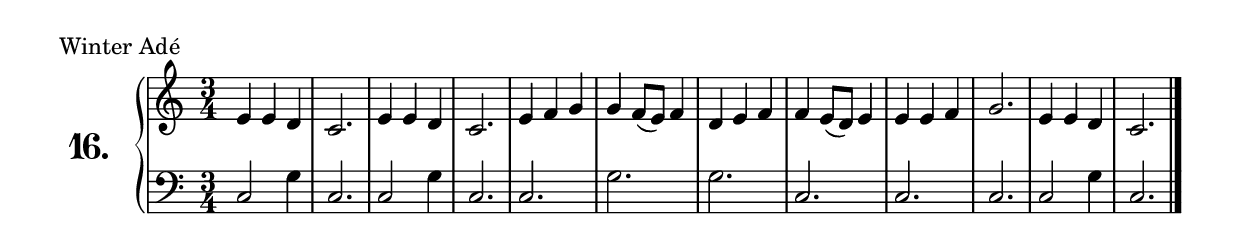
\version "2.18.2"

\score {
  \new PianoStaff  <<
    \set PianoStaff.instrumentName = \markup {
      \huge \bold \number "16." }

    \new Staff = "upper" \with {
      midiInstrument = #"acoustic grand" }

    \relative c' {
      \clef treble
      \key c \major
      \time 3/4

      e4 e d      | %01
      c2.         | %02
      e4 e d      | %03
      c2.         | %04
      e4 f g      | %05
      g f8( e) f4 | %06
      d e f       | %07
      f e8( d) e4 | %08
      e e f       | %09
      g2.         | %10
      e4 e d      | %11
      c2.         | %12
      \bar "|."
    }
    \new Staff = "lower" \with {
      midiInstrument = #"acoustic grand" }

    \relative c {
      \clef bass
      \key c \major
      \time 3/4

      c2 g'4 | %01
      c,2.   | %02
      c2 g'4 | %03
      c,2.   | %04
      c      | %05
      g'     | %06
      g      | %07
      c,     | %08
      c      | %09
      c      | %10
      c2 g'4 | %11
      c,2.   | %12
      \bar "|."
    }
  >>
  \layout { }
  \midi { }
  \header {
    composer = "Deutsches Volkslied"
    piece = "Winter Adé"
    %opus = ""
  }
}

